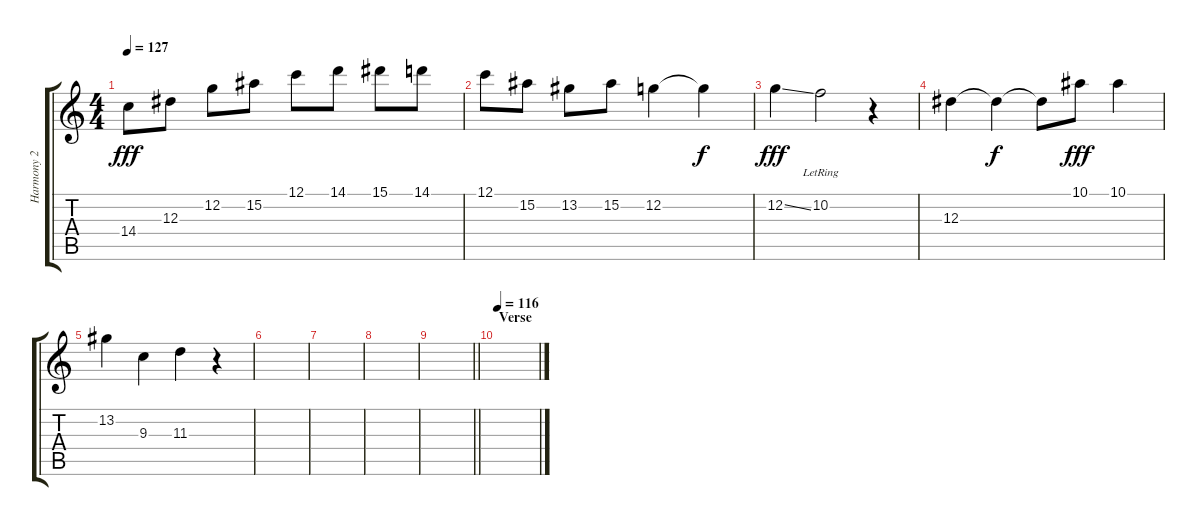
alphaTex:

\track ("Harmony 2" "Harmony 2") {instrument electricguitarjazz}
\staff {score tabs}
\tuning (C4 G3 Eb3 Bb2 F2 C2) {hide}
\ts (4 4)
\tempo 127
\clef g2
\ks c
14.4.8{dy fff} 12.3.8 12.2.8 15.2.8 12.1.8 14.1.8 15.1.8 14.1.8 |
12.1.8 15.2.8 13.2.8 15.2.8 12.2.4 12.2{t}.4{dy f} |
12.2{ss}.4{dy fff} 10.2{lr}.2 r.4 |
12.3.4 12.3{t}.4{dy f} 12.3{t}.8 10.1.8{dy fff} 10.1.4 |
13.2.4 9.3.4 11.3.4 r.4 |
|
|
|
\barLineRight lightlight
|
\section ("" "Verse")
\tempo 116
